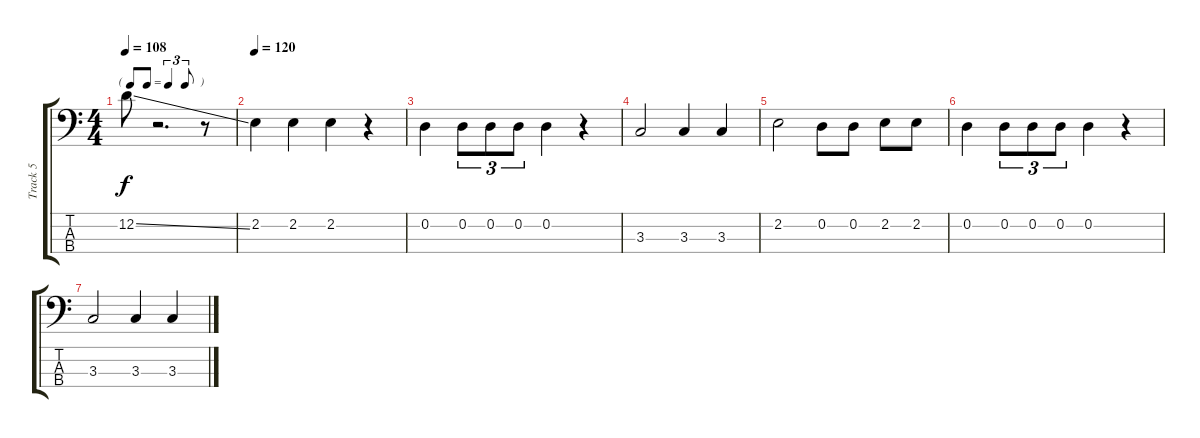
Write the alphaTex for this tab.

\track ("Track 5" "Track 5") {instrument electricbasspick}
\staff {score tabs}
\tuning (G2 D2 A1 E1) {hide}
\ts (4 4)
\tf triplet8th
\tempo 108
\clef f4
\ks c
12.2{ss}.8{dy f} r.2{d} r.8 |
\tempo 120
2.2.4 2.2.4 2.2.4 r.4 |
0.2.4 0.2.8{tu (3 2)} 0.2.8{tu (3 2)} 0.2.8{tu (3 2)} 0.2.4 r.4 |
3.3.2 3.3.4 3.3.4 |
2.2.2 0.2.8 0.2.8 2.2.8 2.2.8 |
0.2.4 0.2.8{tu (3 2)} 0.2.8{tu (3 2)} 0.2.8{tu (3 2)} 0.2.4 r.4 |
3.3.2 3.3.4 3.3.4
